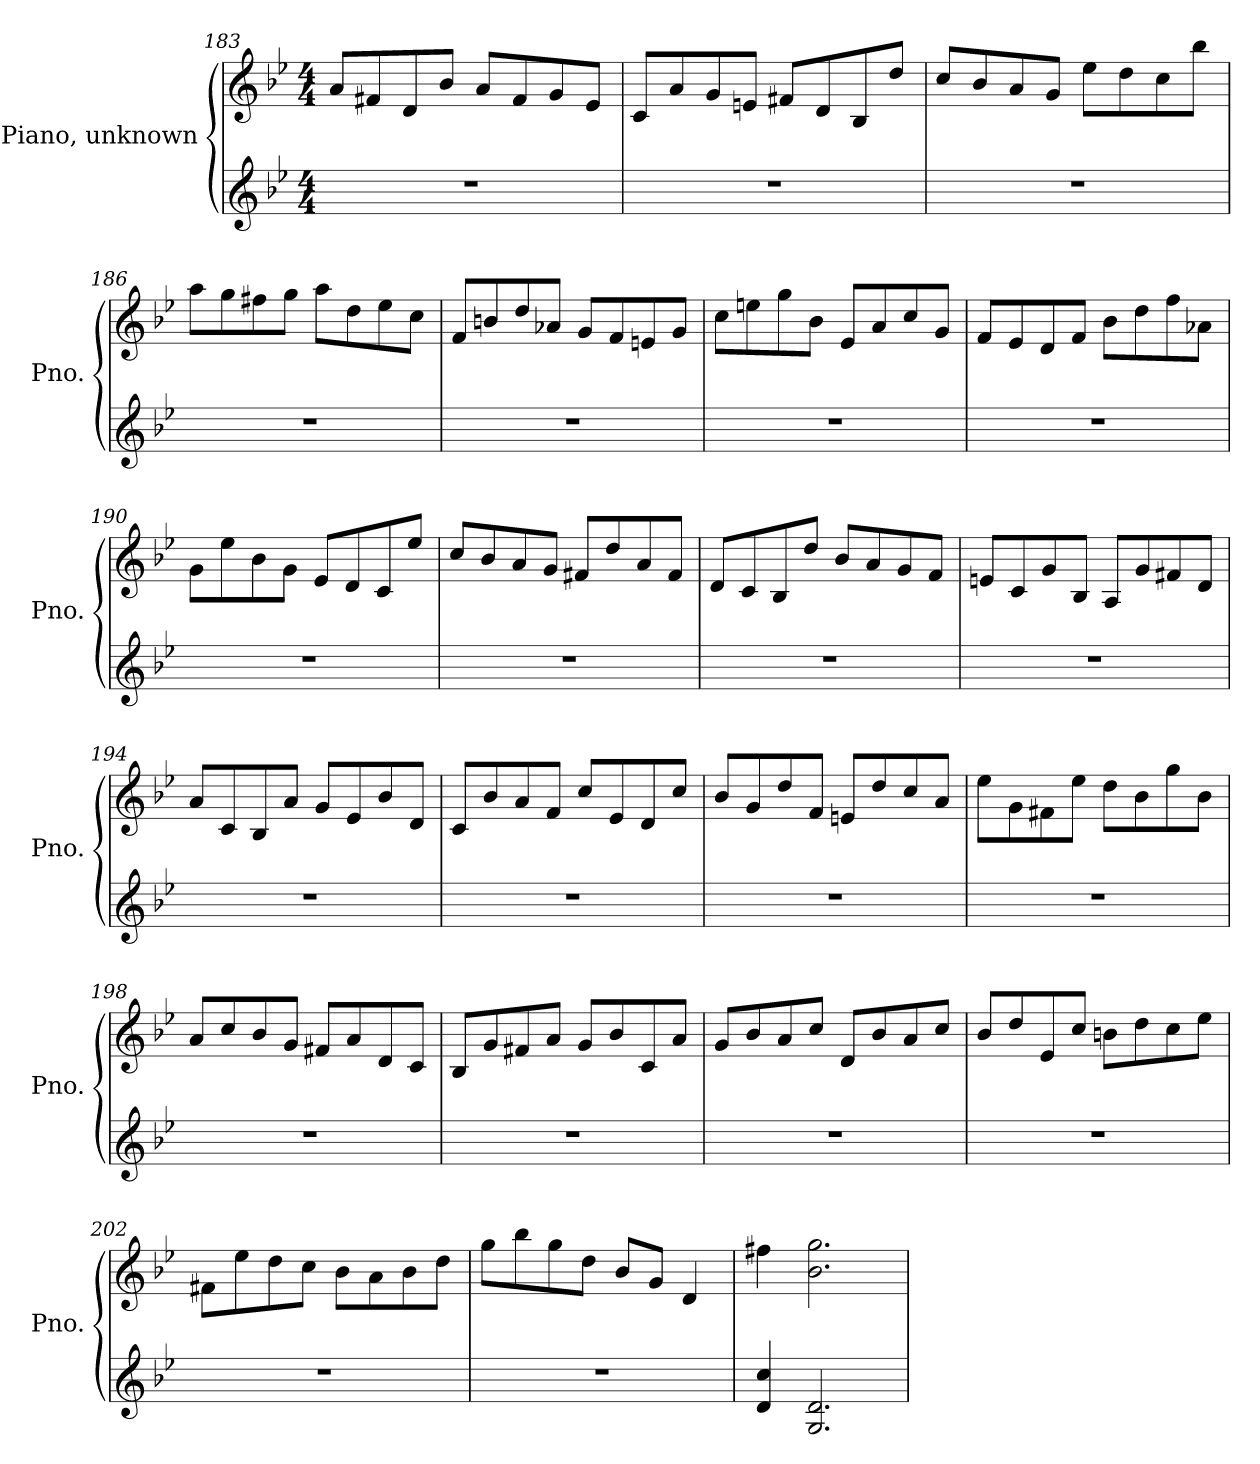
**kern	**kern
*part1	*part1
*staff2	*staff1
*I"Piano, unknown	*
*I'Pno.	*
!!LO:LB:g=z
*clefG2	*clefG2
*k[b-e-]	*k[b-e-]
*M4/4	*M4/4
=183	=183
1r	8a/L
.	8f#X/
.	8d/
.	8b-/J
.	8a/L
.	8f#/
.	8g/
.	8e-/J
=184	=184
1r	8c/L
.	8a/
.	8g/
.	8en/J
.	8f#X/L
.	8d/
.	8B-/
.	8dd/J
=185	=185
1r	8cc/L
.	8b-/
.	8a/
.	8g/J
.	8ee-\L
.	8dd\
.	8cc\
.	8bb-\J
=186	=186
1r	8aa\L
.	8gg\
.	8ff#X\
.	8gg\J
.	8aa\L
.	8dd\
.	8ee-\
.	8cc\J
!!LO:PB:g=z
=187	=187
1r	8f/L
.	8bn/
.	8dd/
.	8a-X/J
.	8g/L
.	8f/
.	8en/
.	8g/J
=188	=188
1r	8cc\L
.	8een\
.	8gg\
.	8b-\J
.	8e-/L
.	8a/
.	8cc/
.	8g/J
=189	=189
1r	8f/L
.	8e-/
.	8d/
.	8f/J
.	8b-\L
.	8dd\
.	8ff\
.	8a-X\J
=190	=190
1r	8g\L
.	8ee-\
.	8b-\
.	8g\J
.	8e-/L
.	8d/
.	8c/
.	8ee-/J
!!LO:LB:g=z
=191	=191
1r	8cc/L
.	8b-/
.	8a/
.	8g/J
.	8f#X/L
.	8dd/
.	8a/
.	8f#/J
=192	=192
1r	8d/L
.	8c/
.	8B-/
.	8dd/J
.	8b-/L
.	8a/
.	8g/
.	8f/J
=193	=193
1r	8en/L
.	8c/
.	8g/
.	8B-/J
.	8A/L
.	8g/
.	8f#X/
.	8d/J
=194	=194
1r	8a/L
.	8c/
.	8B-/
.	8a/J
.	8g/L
.	8e-/
.	8b-/
.	8d/J
!!LO:LB:g=z
=195	=195
1r	8c/L
.	8b-/
.	8a/
.	8f/J
.	8cc/L
.	8e-/
.	8d/
.	8cc/J
=196	=196
1r	8b-/L
.	8g/
.	8dd/
.	8f/J
.	8en/L
.	8dd/
.	8cc/
.	8a/J
=197	=197
1r	8ee-\L
.	8g\
.	8f#X\
.	8ee-\J
.	8dd\L
.	8b-\
.	8gg\
.	8b-\J
=198	=198
1r	8a/L
.	8cc/
.	8b-/
.	8g/J
.	8f#X/L
.	8a/
.	8d/
.	8c/J
!!LO:LB:g=z
=199	=199
1r	8B-/L
.	8g/
.	8f#X/
.	8a/J
.	8g/L
.	8b-/
.	8c/
.	8a/J
=200	=200
1r	8g/L
.	8b-/
.	8a/
.	8cc/J
.	8d/L
.	8b-/
.	8a/
.	8cc/J
=201	=201
1r	8b-/L
.	8dd/
.	8e-/
.	8cc/J
.	8bn\L
.	8dd\
.	8cc\
.	8ee-\J
=202	=202
1r	8f#X\L
.	8ee-\
.	8dd\
.	8cc\J
.	8b-\L
.	8a\
.	8b-\
.	8dd\J
=203	=203
1r	8gg\L
.	8bb-\
.	8gg\
.	8dd\J
.	8b-/L
.	8g/J
.	4d/
!!LO:LB:g=z
=204	=204
4d/ 4cc/	4ff#X\
2.G/ 2.d/	2.b-\ 2.gg\
=	=
*-	*-
